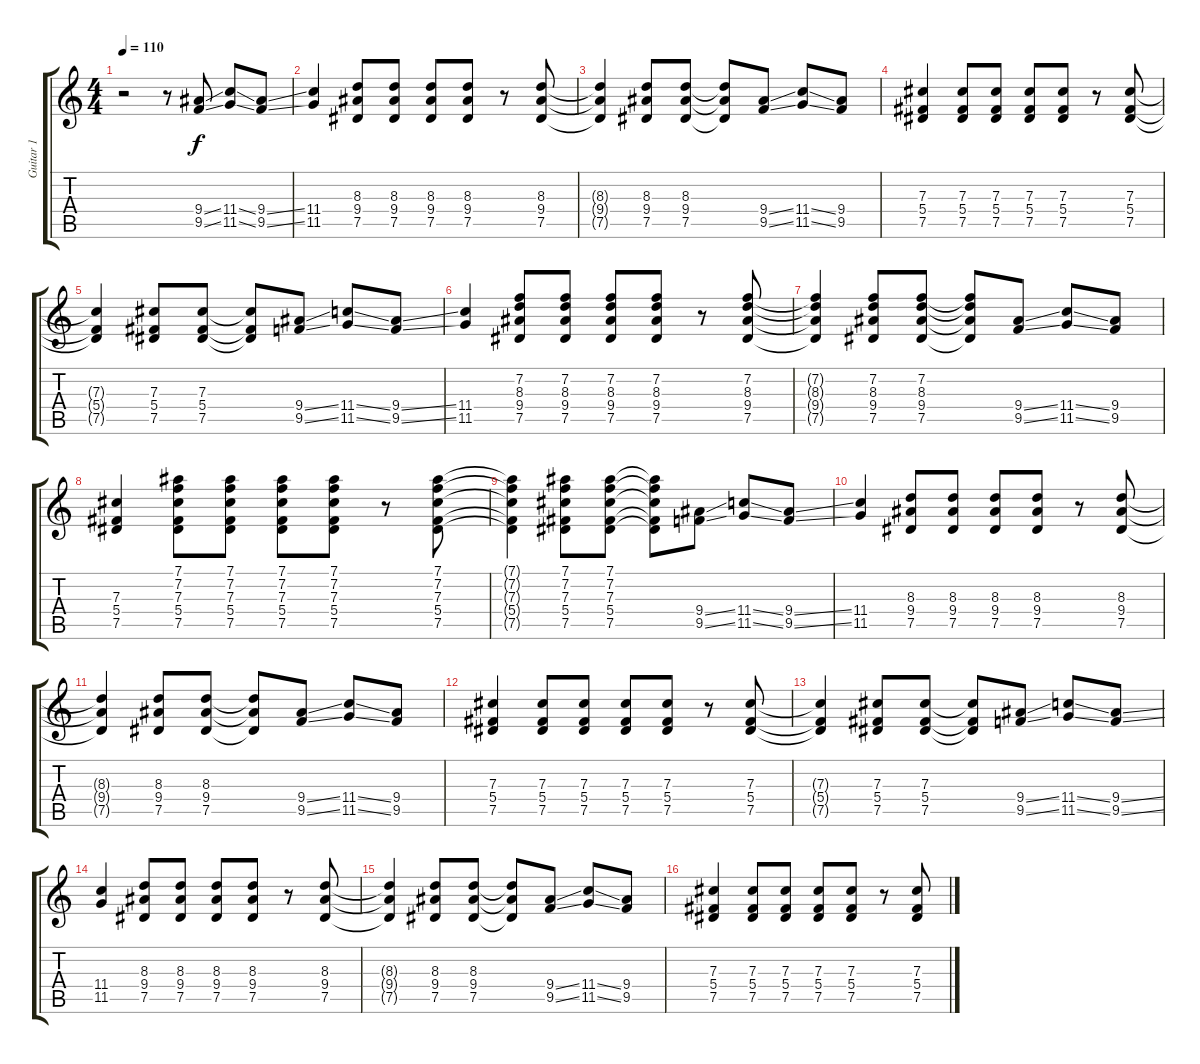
\track ("Guitar 1" "Guitar 1") {instrument electricguitarjazz}
\staff {score tabs}
\tuning (Eb4 Bb3 Gb3 Db3 Ab2 Eb2) {hide}
\ts (4 4)
\tempo 110
\clef g2
\ks c
r.2{dy f instrument electricguitarjazz} r.8 (9.4{ss} 9.5{ss}).8 (11.4{ss} 11.5{ss}).8 (9.4{ss} 9.5{ss}).8 |
(11.4 11.5).4 (8.3 9.4 7.5).8 (8.3 9.4 7.5).8 (8.3 9.4 7.5).8 (8.3 9.4 7.5).8 r.8 (8.3 9.4 7.5).8 |
(8.3{t} 9.4{t} 7.5{t}).4 (8.3 9.4 7.5).8 (8.3 9.4 7.5).8 (8.3{t} 9.4{t} 7.5{t}).8 (9.4{ss} 9.5{ss}).8 (11.4{ss} 11.5{ss}).8 (9.4 9.5).8 |
(7.3 5.4 7.5).4 (7.3 5.4 7.5).8 (7.3 5.4 7.5).8 (7.3 5.4 7.5).8 (7.3 5.4 7.5).8 r.8 (7.3 5.4 7.5).8 |
(7.3{t} 5.4{t} 7.5{t}).4 (7.3 5.4 7.5).8 (7.3 5.4 7.5).8 (7.3{t} 5.4{t} 7.5{t}).8 (9.4{ss} 9.5{ss}).8 (11.4{ss} 11.5{ss}).8 (9.4{ss} 9.5{ss}).8 |
(11.4 11.5).4 (7.2 8.3 9.4 7.5).8 (7.2 8.3 9.4 7.5).8 (7.2 8.3 9.4 7.5).8 (7.2 8.3 9.4 7.5).8 r.8 (7.2 8.3 9.4 7.5).8 |
(7.2{t} 8.3{t} 9.4{t} 7.5{t}).4 (7.2 8.3 9.4 7.5).8 (7.2 8.3 9.4 7.5).8 (7.2{t} 8.3{t} 9.4{t} 7.5{t}).8 (9.4{ss} 9.5{ss}).8 (11.4{ss} 11.5{ss}).8 (9.4 9.5).8 |
(7.3 5.4 7.5).4 (7.1 7.2 7.3 5.4 7.5).8 (7.1 7.2 7.3 5.4 7.5).8 (7.1 7.2 7.3 5.4 7.5).8 (7.1 7.2 7.3 5.4 7.5).8 r.8 (7.1 7.2 7.3 5.4 7.5).8 |
(7.1{t} 7.2{t} 7.3{t} 5.4{t} 7.5{t}).4 (7.1 7.2 7.3 5.4 7.5).8 (7.1 7.2 7.3 5.4 7.5).8 (7.1{t} 7.2{t} 7.3{t} 5.4{t} 7.5{t}).8 (9.4{ss} 9.5{ss}).8 (11.4{ss} 11.5{ss}).8 (9.4{ss} 9.5{ss}).8 |
(11.4 11.5).4 (8.3 9.4 7.5).8 (8.3 9.4 7.5).8 (8.3 9.4 7.5).8 (8.3 9.4 7.5).8 r.8 (8.3 9.4 7.5).8 |
(8.3{t} 9.4{t} 7.5{t}).4 (8.3 9.4 7.5).8 (8.3 9.4 7.5).8 (8.3{t} 9.4{t} 7.5{t}).8 (9.4{ss} 9.5{ss}).8 (11.4{ss} 11.5{ss}).8 (9.4 9.5).8 |
(7.3 5.4 7.5).4 (7.3 5.4 7.5).8 (7.3 5.4 7.5).8 (7.3 5.4 7.5).8 (7.3 5.4 7.5).8 r.8 (7.3 5.4 7.5).8 |
(7.3{t} 5.4{t} 7.5{t}).4 (7.3 5.4 7.5).8 (7.3 5.4 7.5).8 (7.3{t} 5.4{t} 7.5{t}).8 (9.4{ss} 9.5{ss}).8 (11.4{ss} 11.5{ss}).8 (9.4{ss} 9.5{ss}).8 |
(11.4 11.5).4 (8.3 9.4 7.5).8 (8.3 9.4 7.5).8 (8.3 9.4 7.5).8 (8.3 9.4 7.5).8 r.8 (8.3 9.4 7.5).8 |
(8.3{t} 9.4{t} 7.5{t}).4 (8.3 9.4 7.5).8 (8.3 9.4 7.5).8 (8.3{t} 9.4{t} 7.5{t}).8 (9.4{ss} 9.5{ss}).8 (11.4{ss} 11.5{ss}).8 (9.4 9.5).8 |
(7.3 5.4 7.5).4 (7.3 5.4 7.5).8 (7.3 5.4 7.5).8 (7.3 5.4 7.5).8 (7.3 5.4 7.5).8 r.8 (7.3 5.4 7.5).8
